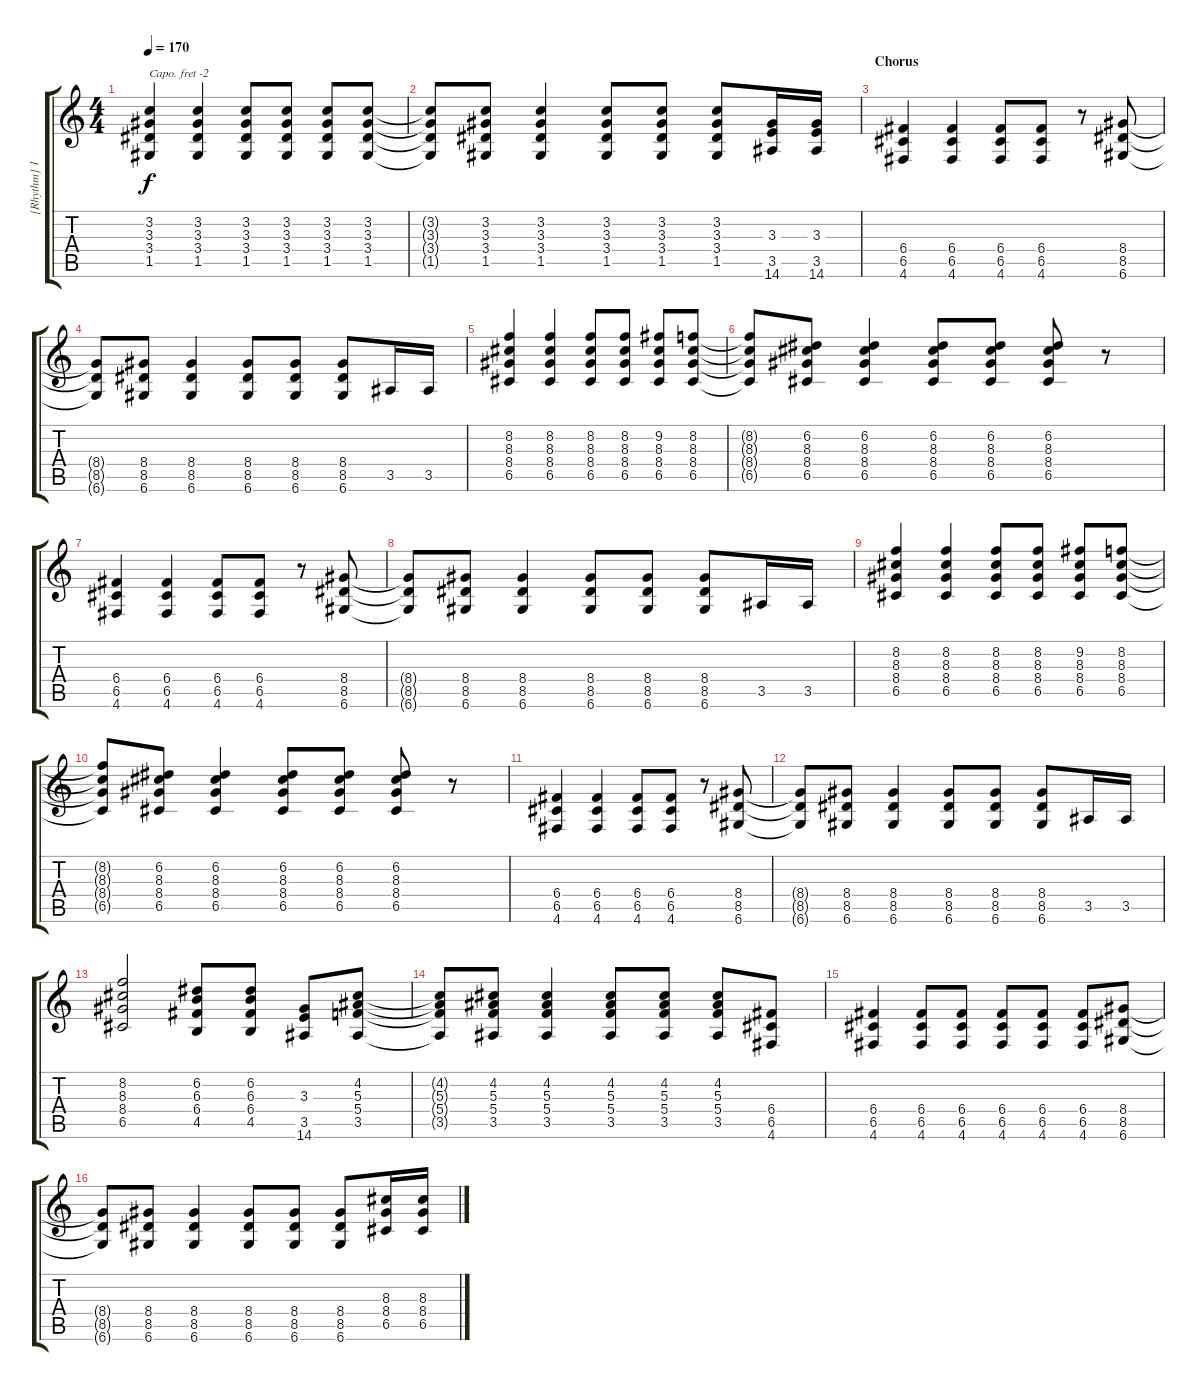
\track ("[Rhythm] 1 - Billie Joe Armstrong" "[Rhythm] 1") {instrument distortionguitar}
\staff {score tabs}
\capo -2
\tuning (E4 B3 G3 D3 A2 E2) {hide}
\ts (4 4)
\tempo 170
\clef g2
\ks c
(3.2 3.3 3.4 1.5).4{dy f} (3.2 3.3 3.4 1.5).4 (3.2 3.3 3.4 1.5).8 (3.2 3.3 3.4 1.5).8 (3.2 3.3 3.4 1.5).8 (3.2 3.3 3.4 1.5).8 |
(3.2{t} 3.3{t} 3.4{t} 1.5{t}).8 (3.2 3.3 3.4 1.5).8 (3.2 3.3 3.4 1.5).4 (3.2 3.3 3.4 1.5).8 (3.2 3.3 3.4 1.5).8 (3.2 3.3 3.4 1.5).8 (3.3 3.5 14.6).16 (3.3 3.5 14.6).16 |
\section ("" "Chorus")
(6.4 6.5 4.6).4 (6.4 6.5 4.6).4 (6.4 6.5 4.6).8 (6.4 6.5 4.6).8 r.8 (8.4 8.5 6.6).8 |
(8.4{t} 8.5{t} 6.6{t}).8 (8.4 8.5 6.6).8 (8.4 8.5 6.6).4 (8.4 8.5 6.6).8 (8.4 8.5 6.6).8 (8.4 8.5 6.6).8 3.5.16 3.5.16 |
(8.2 8.3 8.4 6.5).4 (8.2 8.3 8.4 6.5).4 (8.2 8.3 8.4 6.5).8 (8.2 8.3 8.4 6.5).8 (9.2 8.3 8.4 6.5).8 (8.2 8.3 8.4 6.5).8 |
(8.2{t} 8.3{t} 8.4{t} 6.5{t}).8 (6.2 8.3 8.4 6.5).8 (6.2 8.3 8.4 6.5).4 (6.2 8.3 8.4 6.5).8 (6.2 8.3 8.4 6.5).8 (6.2 8.3 8.4 6.5).8 r.8 |
(6.4 6.5 4.6).4 (6.4 6.5 4.6).4 (6.4 6.5 4.6).8 (6.4 6.5 4.6).8 r.8 (8.4 8.5 6.6).8 |
(8.4{t} 8.5{t} 6.6{t}).8 (8.4 8.5 6.6).8 (8.4 8.5 6.6).4 (8.4 8.5 6.6).8 (8.4 8.5 6.6).8 (8.4 8.5 6.6).8 3.5.16 3.5.16 |
(8.2 8.3 8.4 6.5).4 (8.2 8.3 8.4 6.5).4 (8.2 8.3 8.4 6.5).8 (8.2 8.3 8.4 6.5).8 (9.2 8.3 8.4 6.5).8 (8.2 8.3 8.4 6.5).8 |
(8.2{t} 8.3{t} 8.4{t} 6.5{t}).8 (6.2 8.3 8.4 6.5).8 (6.2 8.3 8.4 6.5).4 (6.2 8.3 8.4 6.5).8 (6.2 8.3 8.4 6.5).8 (6.2 8.3 8.4 6.5).8 r.8 |
(6.4 6.5 4.6).4 (6.4 6.5 4.6).4 (6.4 6.5 4.6).8 (6.4 6.5 4.6).8 r.8 (8.4 8.5 6.6).8 |
(8.4{t} 8.5{t} 6.6{t}).8 (8.4 8.5 6.6).8 (8.4 8.5 6.6).4 (8.4 8.5 6.6).8 (8.4 8.5 6.6).8 (8.4 8.5 6.6).8 3.5.16 3.5.16 |
(8.2 8.3 8.4 6.5).2 (6.2 6.3 6.4 4.5).8 (6.2 6.3 6.4 4.5).8 (3.3 3.5 14.6).8 (4.2 5.3 5.4 3.5).8 |
(4.2{t} 5.3{t} 5.4{t} 3.5{t}).8 (4.2 5.3 5.4 3.5).8 (4.2 5.3 5.4 3.5).4 (4.2 5.3 5.4 3.5).8 (4.2 5.3 5.4 3.5).8 (4.2 5.3 5.4 3.5).8 (6.4 6.5 4.6).8 |
(6.4 6.5 4.6).4 (6.4 6.5 4.6).8 (6.4 6.5 4.6).8 (6.4 6.5 4.6).8 (6.4 6.5 4.6).8 (6.4 6.5 4.6).8 (8.4 8.5 6.6).8 |
(8.4{t} 8.5{t} 6.6{t}).8 (8.4 8.5 6.6).8 (8.4 8.5 6.6).4 (8.4 8.5 6.6).8 (8.4 8.5 6.6).8 (8.4 8.5 6.6).8 (8.3 8.4 6.5).16 (8.3 8.4 6.5).16
